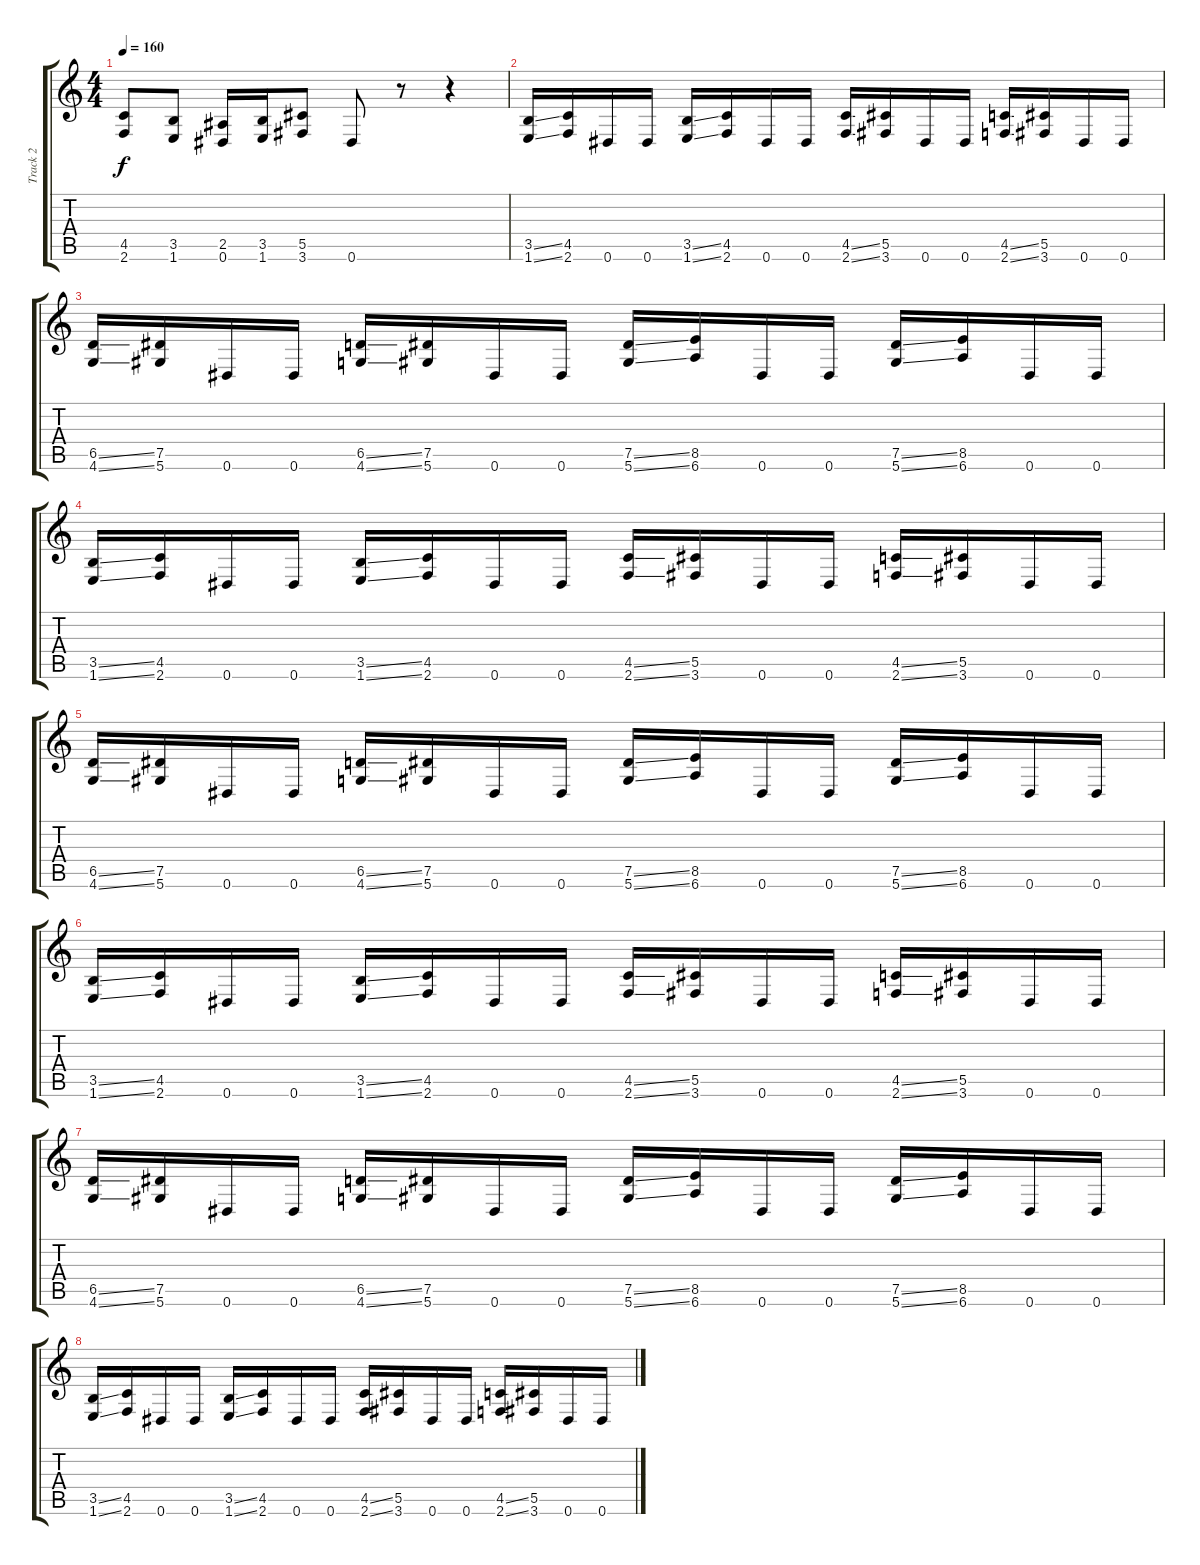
\track ("Track 2" "Track 2") {instrument distortionguitar}
\staff {score tabs}
\tuning (Eb4 Bb3 Gb3 Db3 Ab2 Eb2) {hide}
\ts (4 4)
\tempo 160
\clef g2
\ks c
(4.5 2.6).8{dy f} (3.5 1.6).8 (2.5 0.6).16 (3.5 1.6).16 (5.5 3.6).8 0.6.8 r.8 r.4 |
(3.5{ss} 1.6{ss}).16 (4.5 2.6).16 0.6.16 0.6.16 (3.5{ss} 1.6{ss}).16 (4.5 2.6).16 0.6.16 0.6.16 (4.5{ss} 2.6{ss}).16 (5.5 3.6).16 0.6.16 0.6.16 (4.5{ss} 2.6{ss}).16 (5.5 3.6).16 0.6.16 0.6.16 |
(6.5{ss} 4.6{ss}).16 (7.5 5.6).16 0.6.16 0.6.16 (6.5{ss} 4.6{ss}).16 (7.5 5.6).16 0.6.16 0.6.16 (7.5{ss} 5.6{ss}).16 (8.5 6.6).16 0.6.16 0.6.16 (7.5{ss} 5.6{ss}).16 (8.5 6.6).16 0.6.16 0.6.16 |
(3.5{ss} 1.6{ss}).16 (4.5 2.6).16 0.6.16 0.6.16 (3.5{ss} 1.6{ss}).16 (4.5 2.6).16 0.6.16 0.6.16 (4.5{ss} 2.6{ss}).16 (5.5 3.6).16 0.6.16 0.6.16 (4.5{ss} 2.6{ss}).16 (5.5 3.6).16 0.6.16 0.6.16 |
(6.5{ss} 4.6{ss}).16 (7.5 5.6).16 0.6.16 0.6.16 (6.5{ss} 4.6{ss}).16 (7.5 5.6).16 0.6.16 0.6.16 (7.5{ss} 5.6{ss}).16 (8.5 6.6).16 0.6.16 0.6.16 (7.5{ss} 5.6{ss}).16 (8.5 6.6).16 0.6.16 0.6.16 |
(3.5{ss} 1.6{ss}).16 (4.5 2.6).16 0.6.16 0.6.16 (3.5{ss} 1.6{ss}).16 (4.5 2.6).16 0.6.16 0.6.16 (4.5{ss} 2.6{ss}).16 (5.5 3.6).16 0.6.16 0.6.16 (4.5{ss} 2.6{ss}).16 (5.5 3.6).16 0.6.16 0.6.16 |
(6.5{ss} 4.6{ss}).16 (7.5 5.6).16 0.6.16 0.6.16 (6.5{ss} 4.6{ss}).16 (7.5 5.6).16 0.6.16 0.6.16 (7.5{ss} 5.6{ss}).16 (8.5 6.6).16 0.6.16 0.6.16 (7.5{ss} 5.6{ss}).16 (8.5 6.6).16 0.6.16 0.6.16 |
(3.5{ss} 1.6{ss}).16 (4.5 2.6).16 0.6.16 0.6.16 (3.5{ss} 1.6{ss}).16 (4.5 2.6).16 0.6.16 0.6.16 (4.5{ss} 2.6{ss}).16 (5.5 3.6).16 0.6.16 0.6.16 (4.5{ss} 2.6{ss}).16 (5.5 3.6).16 0.6.16 0.6.16
